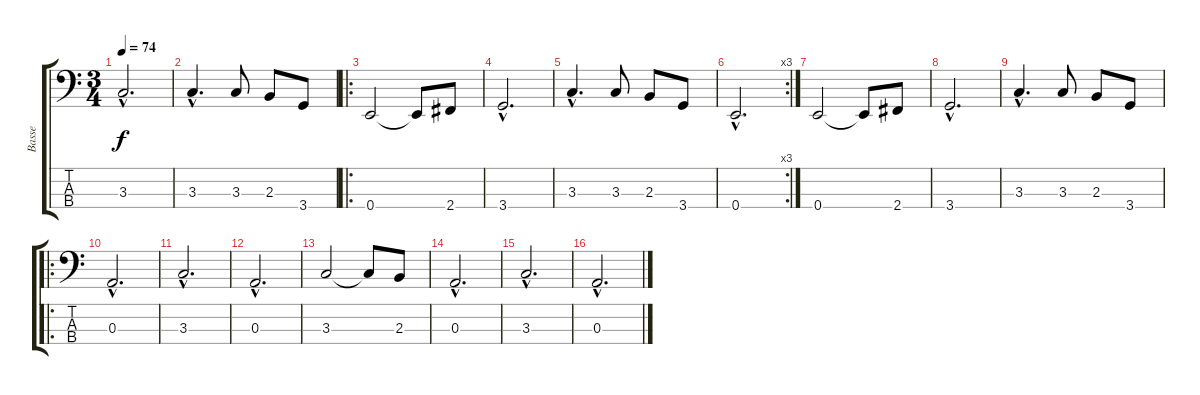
\track ("Basse" "Basse") {instrument electricbassfinger}
\staff {score tabs}
\tuning (G2 D2 A1 E1) {hide}
\ts (3 4)
\tempo 74
\clef f4
\ks c
3.3{hac}.2{d dy f} |
3.3{hac}.4{d} 3.3.8 2.3.8 3.4.8 |
\ro
0.4.2 0.4{t}.8 2.4.8 |
3.4{hac}.2{d} |
3.3{hac}.4{d} 3.3.8 2.3.8 3.4.8 |
\rc 3
0.4{hac}.2{d} |
0.4.2 0.4{t}.8 2.4.8 |
3.4{hac}.2{d} |
3.3{hac}.4{d} 3.3.8 2.3.8 3.4.8 |
\ro
0.3{hac}.2{d} |
3.3{hac}.2{d} |
0.3{hac}.2{d} |
3.3.2 3.3{t}.8 2.3.8 |
0.3{hac}.2{d} |
3.3{hac}.2{d} |
0.3{hac}.2{d}
